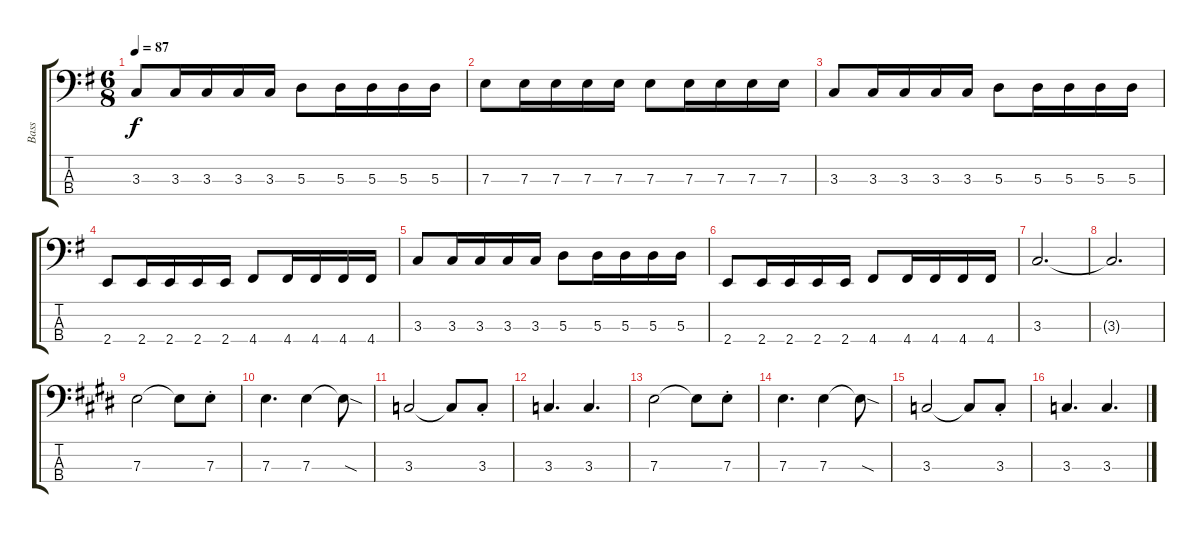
\track ("Bass" "Bass") {instrument electricbasspick}
\staff {score tabs}
\tuning (G2 D2 A1 D1) {hide}
\ts (6 8)
\tempo 87
\clef f4
\ks g
3.3.8{dy f} 3.3.16 3.3.16 3.3.16 3.3.16 5.3.8 5.3.16 5.3.16 5.3.16 5.3.16 |
7.3.8 7.3.16 7.3.16 7.3.16 7.3.16 7.3.8 7.3.16 7.3.16 7.3.16 7.3.16 |
3.3.8 3.3.16 3.3.16 3.3.16 3.3.16 5.3.8 5.3.16 5.3.16 5.3.16 5.3.16 |
2.4.8 2.4.16 2.4.16 2.4.16 2.4.16 4.4.8 4.4.16 4.4.16 4.4.16 4.4.16 |
3.3.8 3.3.16 3.3.16 3.3.16 3.3.16 5.3.8 5.3.16 5.3.16 5.3.16 5.3.16 |
2.4.8 2.4.16 2.4.16 2.4.16 2.4.16 4.4.8 4.4.16 4.4.16 4.4.16 4.4.16 |
3.3.2{d} |
3.3{t}.2{d} |
\ks e
7.3.2 7.3{t}.8 7.3{st}.8 |
\ks c#minor
7.3.4{d} 7.3.4 7.3{sod t}.8 |
\ks e
3.3.2 3.3{t}.8 3.3{st}.8 |
\ks c#minor
3.3.4{d} 3.3.4{d} |
\ks e
7.3.2 7.3{t}.8 7.3{st}.8 |
\ks c#minor
7.3.4{d} 7.3.4 7.3{sod t}.8 |
\ks e
3.3.2 3.3{t}.8 3.3{st}.8 |
\ks c#minor
3.3.4{d} 3.3.4{d}
